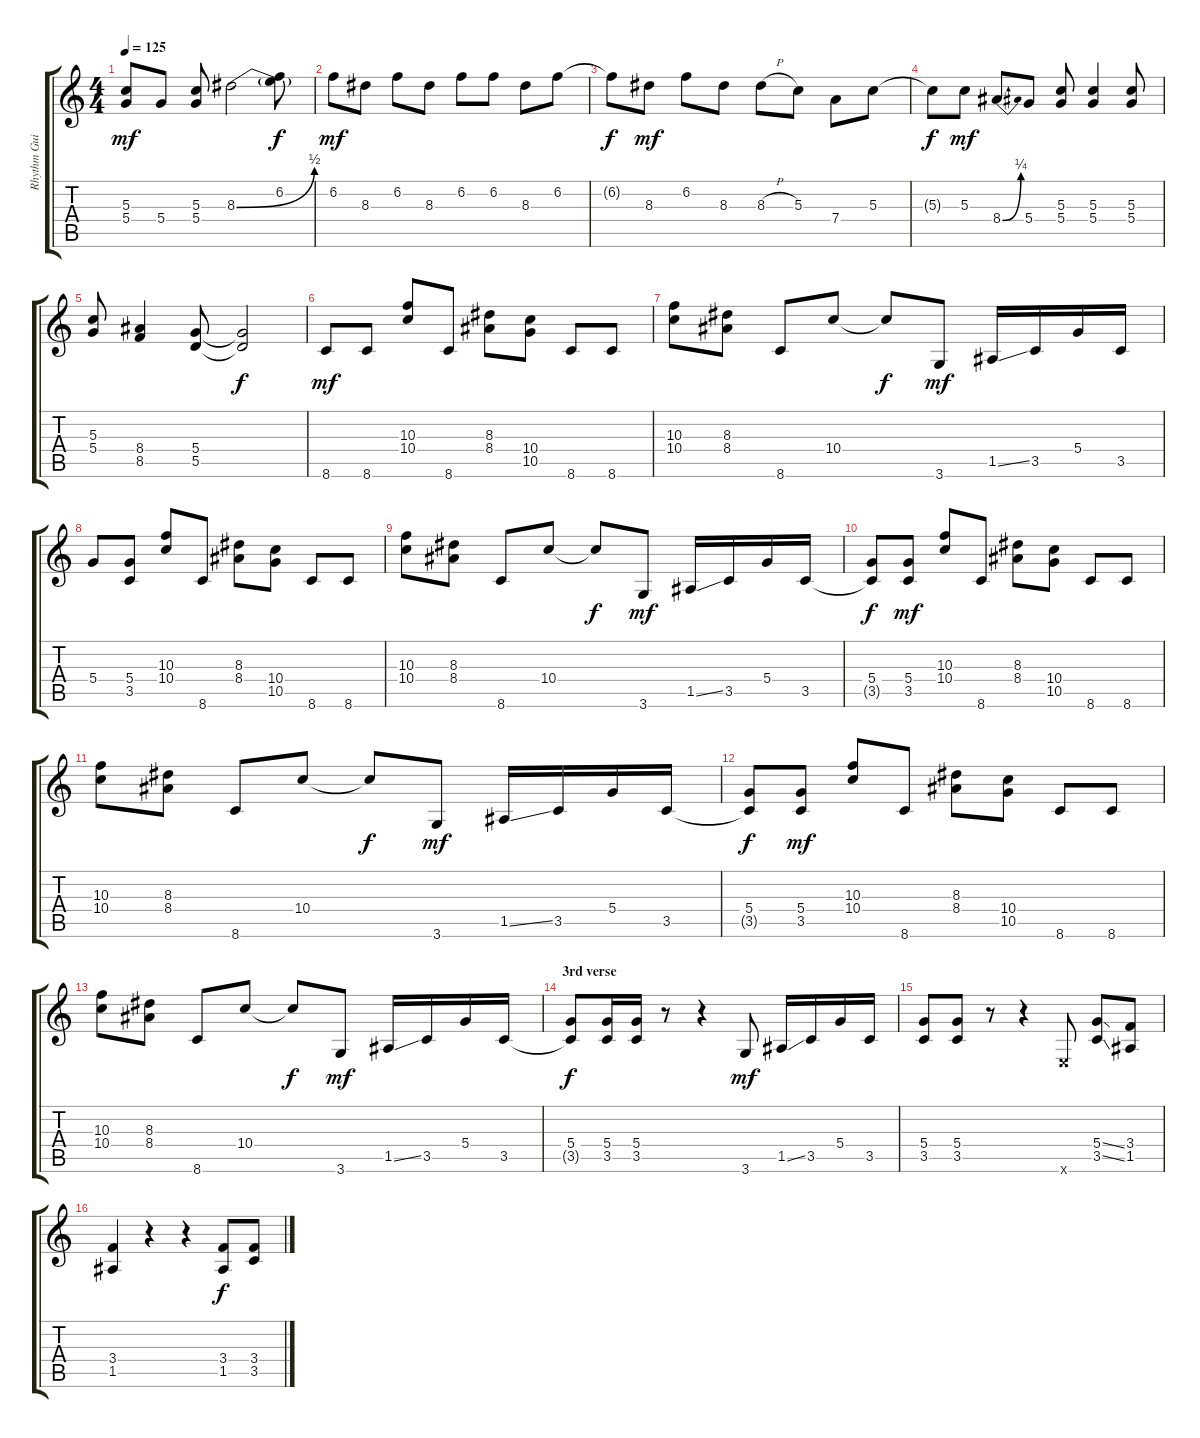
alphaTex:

\track ("Rhythm Guitar" "Rhythm Gui") {instrument distortionguitar}
\staff {score tabs}
\tuning (E4 B3 G3 D3 A2 E2) {hide}
\ts (4 4)
\tempo 125
\clef g2
\ks c
(5.3 5.4).8{dy mf} 5.4.8 (5.3 5.4).8 8.3{be (bend 0 0 60 2)}.2 (6.2 8.3{t}).8{dy f} |
6.2.8{dy mf} 8.3.8 6.2.8 8.3.8 6.2.8 6.2.8 8.3.8 6.2.8 |
6.2{t}.8{dy f} 8.3.8{dy mf} 6.2.8 8.3.8 8.3{h}.8 5.3.8 7.4.8 5.3.8 |
5.3{t}.8{dy f} 5.3.8{dy mf} 8.4{be (bend 0 0 60 1)}.8 5.4.8 (5.3 5.4).8 (5.3 5.4).4 (5.3 5.4).8 |
(5.3 5.4).8 (8.4 8.5).4 (5.4 5.5).8 (5.4{t} 5.5{t}).2{dy f} |
8.6.8{dy mf} 8.6.8 (10.3 10.4).8 8.6.8 (8.3 8.4).8 (10.4 10.5).8 8.6.8 8.6.8 |
(10.3 10.4).8 (8.3 8.4).8 8.6.8 10.4.8 10.4{t}.8{dy f} 3.6.8{dy mf} 1.5{ss}.16 3.5.16 5.4.16 3.5.16 |
5.4.8 (5.4 3.5).8 (10.3 10.4).8 8.6.8 (8.3 8.4).8 (10.4 10.5).8 8.6.8 8.6.8 |
(10.3 10.4).8 (8.3 8.4).8 8.6.8 10.4.8 10.4{t}.8{dy f} 3.6.8{dy mf} 1.5{ss}.16 3.5.16 5.4.16 3.5.16 |
(5.4 3.5{t}).8{dy f} (5.4 3.5).8{dy mf} (10.3 10.4).8 8.6.8 (8.3 8.4).8 (10.4 10.5).8 8.6.8 8.6.8 |
(10.3 10.4).8 (8.3 8.4).8 8.6.8 10.4.8 10.4{t}.8{dy f} 3.6.8{dy mf} 1.5{ss}.16 3.5.16 5.4.16 3.5.16 |
(5.4 3.5{t}).8{dy f} (5.4 3.5).8{dy mf} (10.3 10.4).8 8.6.8 (8.3 8.4).8 (10.4 10.5).8 8.6.8 8.6.8 |
(10.3 10.4).8 (8.3 8.4).8 8.6.8 10.4.8 10.4{t}.8{dy f} 3.6.8{dy mf} 1.5{ss}.16 3.5.16 5.4.16 3.5.16 |
\section ("" "3rd verse")
(5.4 3.5{t}).8{dy f} (5.4 3.5).16 (5.4 3.5).16 r.8 r.4 3.6.8{dy mf} 1.5{ss}.16 3.5.16 5.4.16 3.5.16 |
(5.4 3.5).8 (5.4 3.5).8 r.8 r.4 0.6{x}.8 (5.4{ss} 3.5{ss}).8 (3.4 1.5).8 |
(3.4 1.5).4 r.4 r.4 (3.4 1.5).8{dy f} (3.4 3.5).8
